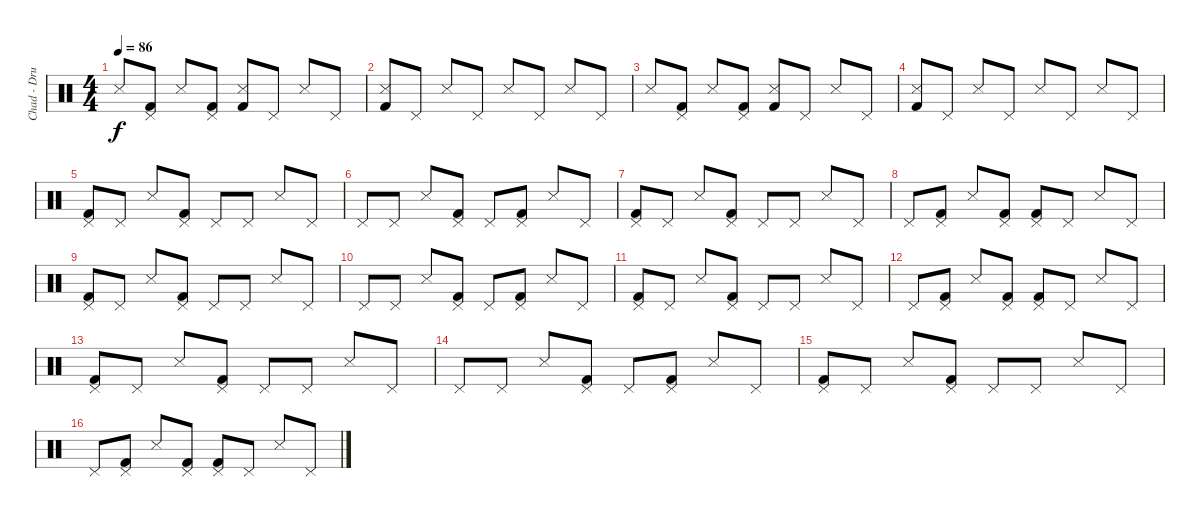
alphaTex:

\track ("Chad - Drums" "Chad - Dru") {instrument percussion}
\staff {score}
\articulation defaults
\ts (4 4)
\tempo 86
\clef neutral
\ks c "Snare (side stick) 3".8{dy f}
("Pedal Hi-Hat (hit)" "Kick (hit) 2").8 "Snare (side stick) 3".8 ("Pedal Hi-Hat (hit)" "Kick (hit) 2").8 ("Snare (side stick) 3" "Kick (hit) 2").8 "Pedal Hi-Hat (hit)".8 "Snare (side stick) 3".8 "Pedal Hi-Hat (hit)".8 |
("Snare (side stick) 3" "Kick (hit) 2").8 "Pedal Hi-Hat (hit)".8 "Snare (side stick) 3".8 "Pedal Hi-Hat (hit)".8 "Snare (side stick) 3".8 "Pedal Hi-Hat (hit)".8 "Snare (side stick) 3".8 "Pedal Hi-Hat (hit)".8 |
"Snare (side stick) 3".8 ("Pedal Hi-Hat (hit)" "Kick (hit) 2").8 "Snare (side stick) 3".8 ("Pedal Hi-Hat (hit)" "Kick (hit) 2").8 ("Snare (side stick) 3" "Kick (hit) 2").8 "Pedal Hi-Hat (hit)".8 "Snare (side stick) 3".8 "Pedal Hi-Hat (hit)".8 |
("Snare (side stick) 3" "Kick (hit) 2").8 "Pedal Hi-Hat (hit)".8 "Snare (side stick) 3".8 "Pedal Hi-Hat (hit)".8 "Snare (side stick) 3".8 "Pedal Hi-Hat (hit)".8 "Snare (side stick) 3".8 "Pedal Hi-Hat (hit)".8 |
("Pedal Hi-Hat (hit)" "Kick (hit) 2").8 "Pedal Hi-Hat (hit)".8 "Snare (side stick) 3".8 ("Pedal Hi-Hat (hit)" "Kick (hit) 2").8 "Pedal Hi-Hat (hit)".8 "Pedal Hi-Hat (hit)".8 "Snare (side stick) 3".8 "Pedal Hi-Hat (hit)".8 |
"Pedal Hi-Hat (hit)".8 "Pedal Hi-Hat (hit)".8 "Snare (side stick) 3".8 ("Pedal Hi-Hat (hit)" "Kick (hit) 2").8 "Pedal Hi-Hat (hit)".8 ("Pedal Hi-Hat (hit)" "Kick (hit) 2").8 "Snare (side stick) 3".8 "Pedal Hi-Hat (hit)".8 |
("Pedal Hi-Hat (hit)" "Kick (hit) 2").8 "Pedal Hi-Hat (hit)".8 "Snare (side stick) 3".8 ("Pedal Hi-Hat (hit)" "Kick (hit) 2").8 "Pedal Hi-Hat (hit)".8 "Pedal Hi-Hat (hit)".8 "Snare (side stick) 3".8 "Pedal Hi-Hat (hit)".8 |
"Pedal Hi-Hat (hit)".8 ("Pedal Hi-Hat (hit)" "Kick (hit) 2").8 "Snare (side stick) 3".8 ("Pedal Hi-Hat (hit)" "Kick (hit) 2").8 ("Pedal Hi-Hat (hit)" "Kick (hit) 2").8 "Pedal Hi-Hat (hit)".8 "Snare (side stick) 3".8 "Pedal Hi-Hat (hit)".8 |
("Pedal Hi-Hat (hit)" "Kick (hit) 2").8 "Pedal Hi-Hat (hit)".8 "Snare (side stick) 3".8 ("Pedal Hi-Hat (hit)" "Kick (hit) 2").8 "Pedal Hi-Hat (hit)".8 "Pedal Hi-Hat (hit)".8 "Snare (side stick) 3".8 "Pedal Hi-Hat (hit)".8 |
"Pedal Hi-Hat (hit)".8 "Pedal Hi-Hat (hit)".8 "Snare (side stick) 3".8 ("Pedal Hi-Hat (hit)" "Kick (hit) 2").8 "Pedal Hi-Hat (hit)".8 ("Pedal Hi-Hat (hit)" "Kick (hit) 2").8 "Snare (side stick) 3".8 "Pedal Hi-Hat (hit)".8 |
("Pedal Hi-Hat (hit)" "Kick (hit) 2").8 "Pedal Hi-Hat (hit)".8 "Snare (side stick) 3".8 ("Pedal Hi-Hat (hit)" "Kick (hit) 2").8 "Pedal Hi-Hat (hit)".8 "Pedal Hi-Hat (hit)".8 "Snare (side stick) 3".8 "Pedal Hi-Hat (hit)".8 |
"Pedal Hi-Hat (hit)".8 ("Pedal Hi-Hat (hit)" "Kick (hit) 2").8 "Snare (side stick) 3".8 ("Pedal Hi-Hat (hit)" "Kick (hit) 2").8 ("Pedal Hi-Hat (hit)" "Kick (hit) 2").8 "Pedal Hi-Hat (hit)".8 "Snare (side stick) 3".8 "Pedal Hi-Hat (hit)".8 |
("Pedal Hi-Hat (hit)" "Kick (hit) 2").8 "Pedal Hi-Hat (hit)".8 "Snare (side stick) 3".8 ("Pedal Hi-Hat (hit)" "Kick (hit) 2").8 "Pedal Hi-Hat (hit)".8 "Pedal Hi-Hat (hit)".8 "Snare (side stick) 3".8 "Pedal Hi-Hat (hit)".8 |
"Pedal Hi-Hat (hit)".8 "Pedal Hi-Hat (hit)".8 "Snare (side stick) 3".8 ("Pedal Hi-Hat (hit)" "Kick (hit) 2").8 "Pedal Hi-Hat (hit)".8 ("Pedal Hi-Hat (hit)" "Kick (hit) 2").8 "Snare (side stick) 3".8 "Pedal Hi-Hat (hit)".8 |
("Pedal Hi-Hat (hit)" "Kick (hit) 2").8 "Pedal Hi-Hat (hit)".8 "Snare (side stick) 3".8 ("Pedal Hi-Hat (hit)" "Kick (hit) 2").8 "Pedal Hi-Hat (hit)".8 "Pedal Hi-Hat (hit)".8 "Snare (side stick) 3".8 "Pedal Hi-Hat (hit)".8 |
"Pedal Hi-Hat (hit)".8 ("Pedal Hi-Hat (hit)" "Kick (hit) 2").8 "Snare (side stick) 3".8 ("Pedal Hi-Hat (hit)" "Kick (hit) 2").8 ("Pedal Hi-Hat (hit)" "Kick (hit) 2").8 "Pedal Hi-Hat (hit)".8 "Snare (side stick) 3".8 "Pedal Hi-Hat (hit)".8
